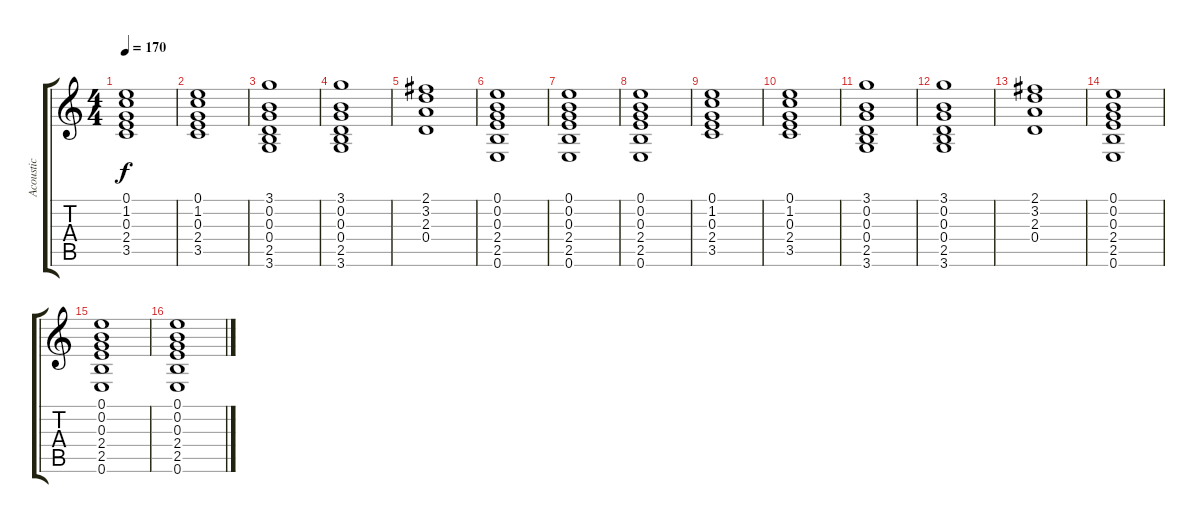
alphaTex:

\track ("Acoustic" "Acoustic") {instrument acousticguitarsteel}
\staff {score tabs}
\tuning (E4 B3 G3 D3 A2 E2) {hide}
\ts (4 4)
\tempo 170
\clef g2
\ks c
(0.1 1.2 0.3 2.4 3.5).1{dy f} |
(0.1 1.2 0.3 2.4 3.5).1 |
(3.1 0.2 0.3 0.4 2.5 3.6).1 |
(3.1 0.2 0.3 0.4 2.5 3.6).1 |
(2.1 3.2 2.3 0.4).1 |
(0.1 0.2 0.3 2.4 2.5 0.6).1 |
(0.1 0.2 0.3 2.4 2.5 0.6).1 |
(0.1 0.2 0.3 2.4 2.5 0.6).1 |
(0.1 1.2 0.3 2.4 3.5).1 |
(0.1 1.2 0.3 2.4 3.5).1 |
(3.1 0.2 0.3 0.4 2.5 3.6).1 |
(3.1 0.2 0.3 0.4 2.5 3.6).1 |
(2.1 3.2 2.3 0.4).1 |
(0.1 0.2 0.3 2.4 2.5 0.6).1 |
(0.1 0.2 0.3 2.4 2.5 0.6).1 |
(0.1 0.2 0.3 2.4 2.5 0.6).1
